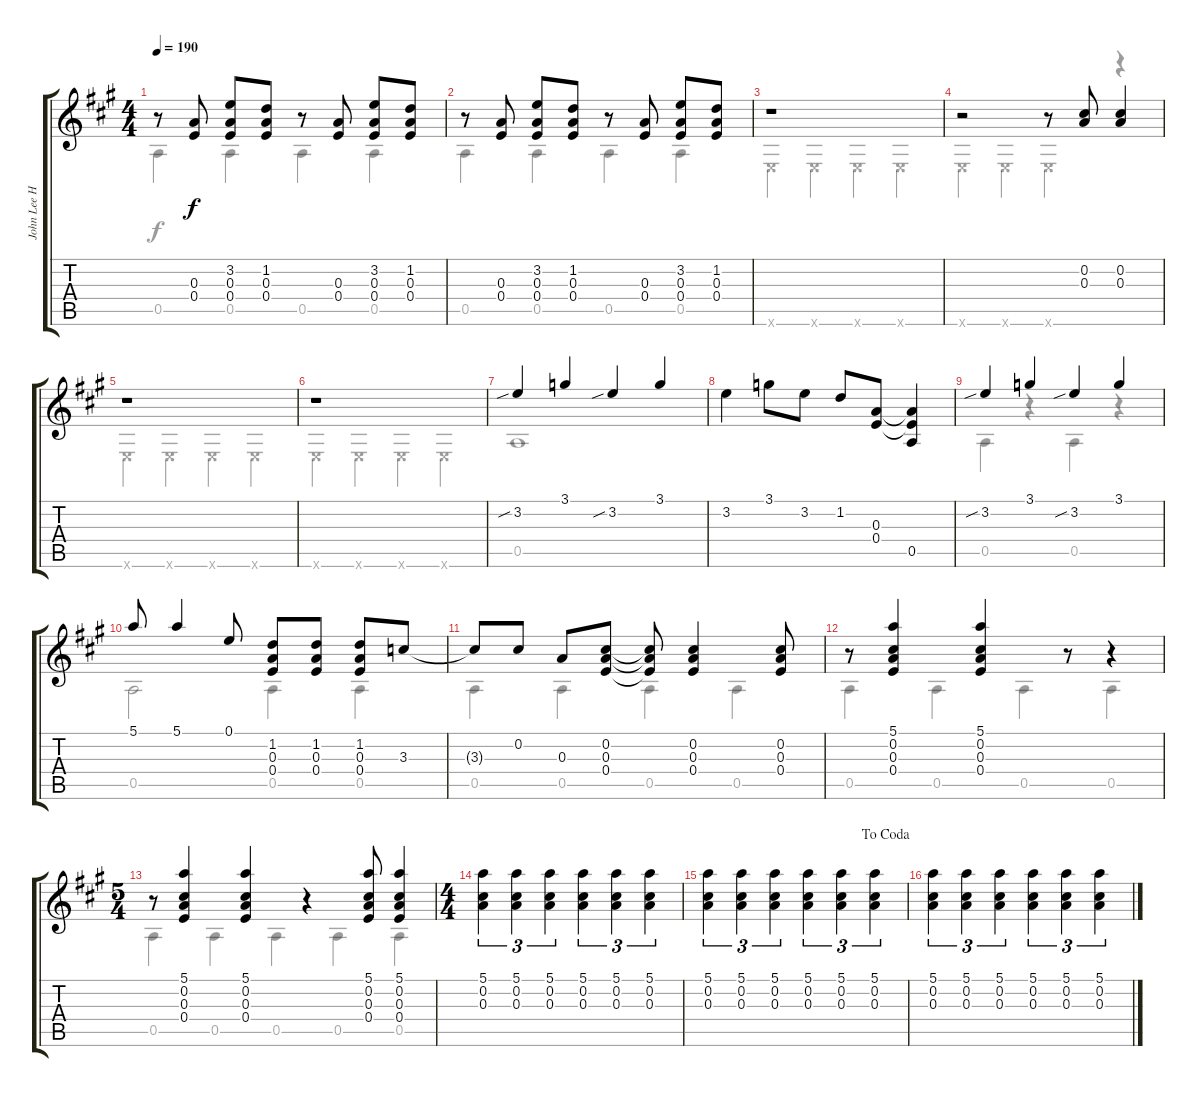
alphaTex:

\track ("John Lee Hooker" "John Lee H") {instrument electricguitarjazz}
\staff {score tabs}
\tuning (E4 Db4 A3 E3 A2 E2) {hide}
\voice
\ts (4 4)
\tempo 190
\clef g2
\ks a
r.8{dy f} (0.3 0.4).8 (3.2 0.3 0.4).8 (1.2 0.3 0.4).8 r.8 (0.3 0.4).8 (3.2 0.3 0.4).8 (1.2 0.3 0.4).8 |
r.8 (0.3 0.4).8 (3.2 0.3 0.4).8 (1.2 0.3 0.4).8 r.8 (0.3 0.4).8 (3.2 0.3 0.4).8 (1.2 0.3 0.4).8 |
r.1 |
r.2 r.8 (0.2 0.3).8 (0.2 0.3).4 |
r.1 |
r.1 |
3.2{sib}.4 3.1.4 3.2{sib}.4 3.1.4 |
3.2.4 3.1.8 3.2.8 1.2.8 (0.3 0.4).8 (0.3{t} 0.4{t} 0.5).4 |
3.2{sib}.4 3.1.4 3.2{sib}.4 3.1.4 |
5.1.8 5.1.4 0.1.8 (1.2 0.3 0.4).8 (1.2 0.3 0.4).8 (1.2 0.3 0.4).8 3.3.8 |
3.3{t}.8 0.2.8 0.3.8 (0.2 0.3 0.4).8 (0.2{t} 0.3{t} 0.4{t}).8 (0.2 0.3 0.4).4 (0.2 0.3 0.4).8 |
r.8 (5.1 0.2 0.3 0.4).4 (5.1 0.2 0.3 0.4).4 r.8 r.4 |
\ts (5 4)
r.8 (5.1 0.2 0.3 0.4).4 (5.1 0.2 0.3 0.4).4 r.4 (5.1 0.2 0.3 0.4).8 (5.1 0.2 0.3 0.4).4 |
\ts (4 4)
(5.1 0.2 0.3).4{tu (3 2)} (5.1 0.2 0.3).4{tu (3 2)} (5.1 0.2 0.3).4{tu (3 2)} (5.1 0.2 0.3).4{tu (3 2)} (5.1 0.2 0.3).4{tu (3 2)} (5.1 0.2 0.3).4{tu (3 2)} |
\jump dacoda
(5.1 0.2 0.3).4{tu (3 2)} (5.1 0.2 0.3).4{tu (3 2)} (5.1 0.2 0.3).4{tu (3 2)} (5.1 0.2 0.3).4{tu (3 2)} (5.1 0.2 0.3).4{tu (3 2)} (5.1 0.2 0.3).4{tu (3 2)} |
(5.1 0.2 0.3).4{tu (3 2)} (5.1 0.2 0.3).4{tu (3 2)} (5.1 0.2 0.3).4{tu (3 2)} (5.1 0.2 0.3).4{tu (3 2)} (5.1 0.2 0.3).4{tu (3 2)} (5.1 0.2 0.3).4{tu (3 2)}
\voice
\clef g2
\ottava regular
\simile none
\ks a
0.5.4{dy f} 0.5.4 0.5.4 0.5.4 |
0.5.4 0.5.4 0.5.4 0.5.4 |
0.6{x}.4 0.6{x}.4 0.6{x}.4 0.6{x}.4 |
0.6{x}.4 0.6{x}.4 0.6{x}.4 r.4 |
0.6{x}.4 0.6{x}.4 0.6{x}.4 0.6{x}.4 |
0.6{x}.4 0.6{x}.4 0.6{x}.4 0.6{x}.4 |
0.5.1 |
|
0.5.4 r.4 0.5.4 r.4 |
0.5.2 0.5.4 0.5.4 |
0.5.4 0.5.4 0.5.4 0.5.4 |
0.5.4 0.5.4 0.5.4 0.5.4 |
0.5.4 0.5.4 0.5.4 0.5.4 0.5.4 |
|
|
